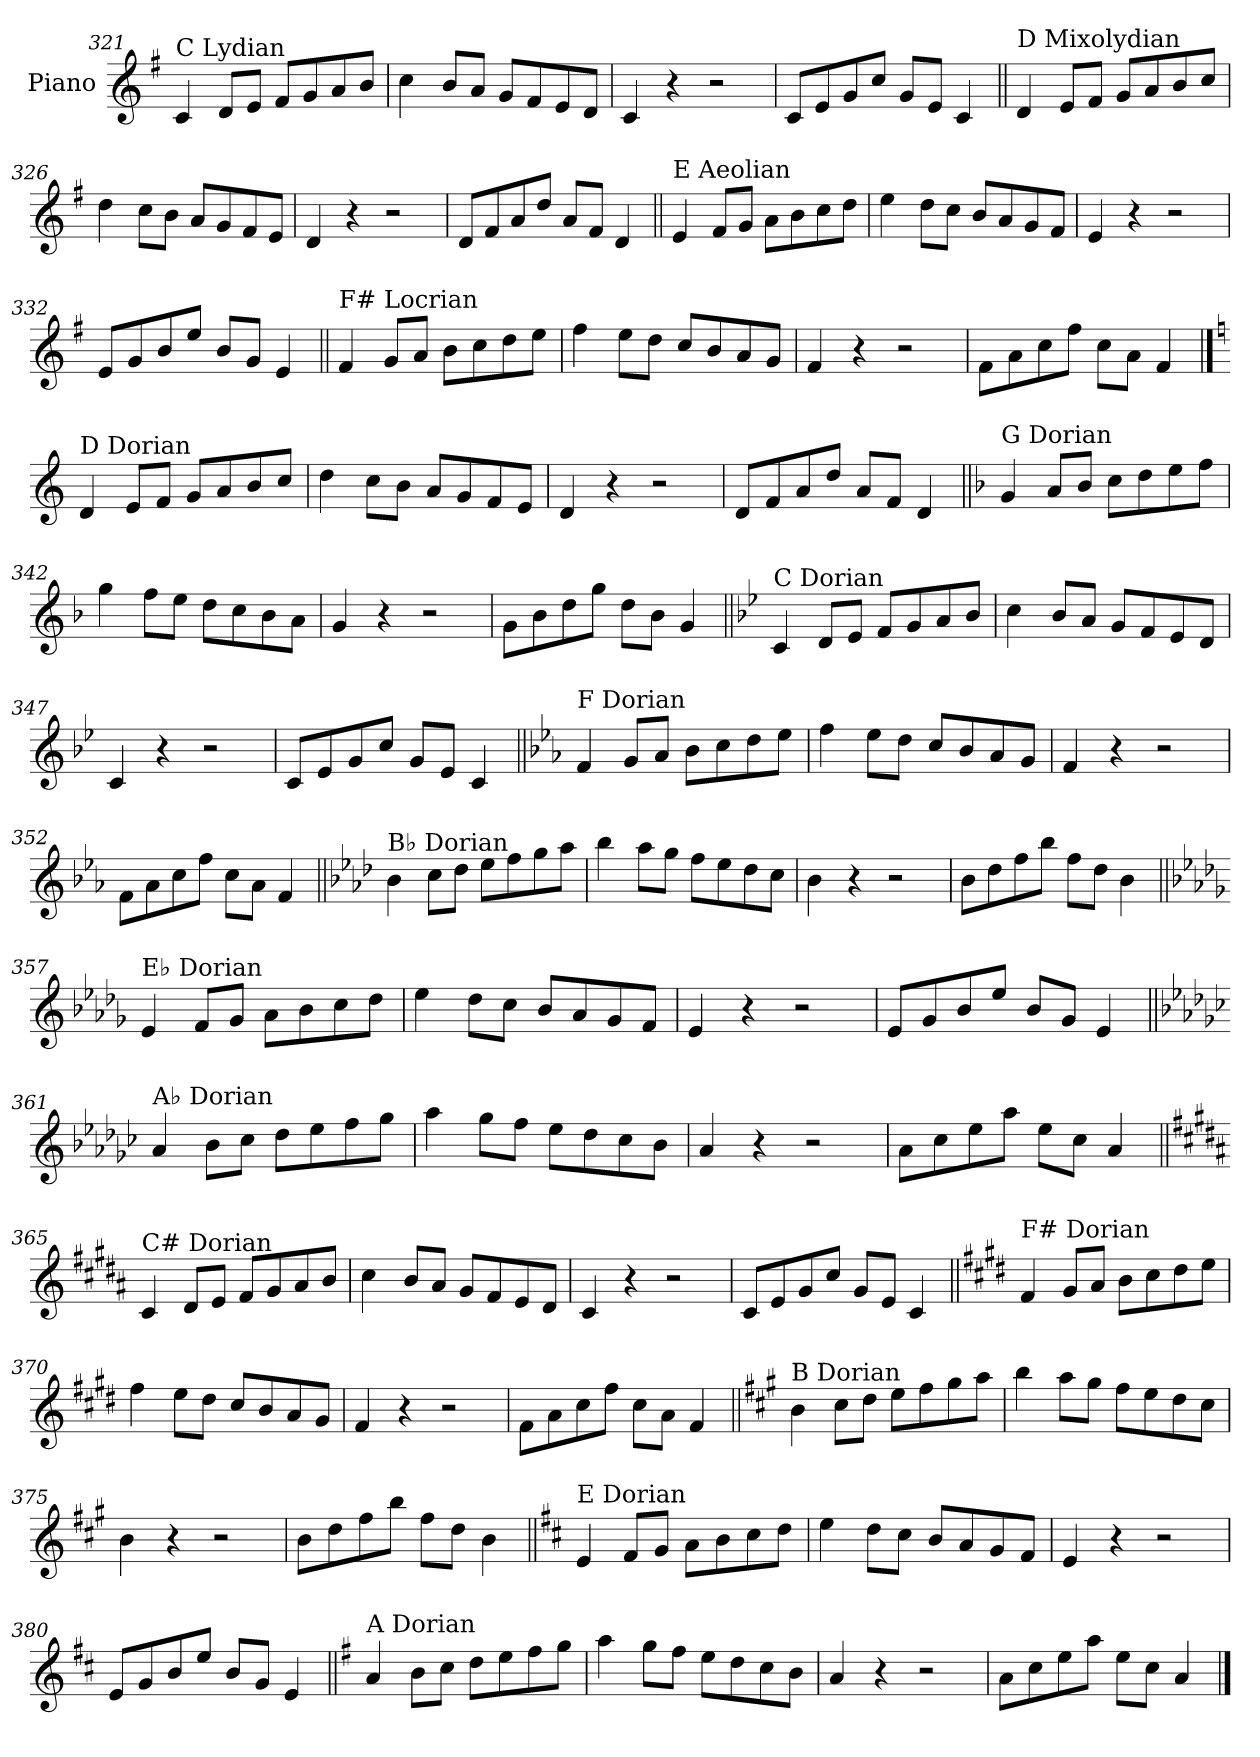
**kern
*part1
*staff1
*I"Piano
*I'Pno.
!!LO:LB:g=z
*clefG2
*k[f#]
=321
!LO:TX:a:t=C Lydian
4c/
8d/L
8e/J
8f#/L
8g/
8a/
8b/J
=322
4cc\
8b/L
8a/J
8g/L
8f#/
8e/
8d/J
=323
4c/
4r
2r
=324
8c/L
8e/
8g/
8cc/J
8g/L
8e/J
4c/
!!LO:LB:g=z
=325||
!LO:TX:a:t=D Mixolydian
4d/
8e/L
8f#/J
8g/L
8a/
8b/
8cc/J
=326
4dd\
8cc\L
8b\J
8a/L
8g/
8f#/
8e/J
=327
4d/
4r
2r
=328
8d/L
8f#/
8a/
8dd/J
8a/L
8f#/J
4d/
!!LO:LB:g=z
=329||
!LO:TX:a:t=E Aeolian
4e/
8f#/L
8g/J
8a\L
8b\
8cc\
8dd\J
=330
4ee\
8dd\L
8cc\J
8b/L
8a/
8g/
8f#/J
=331
4e/
4r
2r
=332
8e/L
8g/
8b/
8ee/J
8b/L
8g/J
4e/
!!LO:LB:g=z
=333||
!LO:TX:a:t=F# Locrian
4f#/
8g/L
8a/J
8b\L
8cc\
8dd\
8ee\J
=334
4ff#\
8ee\L
8dd\J
8cc/L
8b/
8a/
8g/J
=335
4f#/
4r
2r
=336
8f#\L
8a\
8cc\
8ff#\J
8cc\L
8a\J
4f#/
!!LO:PB:g=z
==337
*k[]
!LO:TX:a:t=D Dorian
4d/
8e/L
8f/J
8g/L
8a/
8b/
8cc/J
=338
4dd\
8cc\L
8b\J
8a/L
8g/
8f/
8e/J
=339
4d/
4r
2r
=340
8d/L
8f/
8a/
8dd/J
8a/L
8f/J
4d/
!!LO:LB:g=z
=341||
*k[b-]
!LO:TX:a:t=G Dorian
4g/
8a/L
8b-/J
8cc\L
8dd\
8ee\
8ff\J
=342
4gg\
8ff\L
8ee\J
8dd\L
8cc\
8b-\
8a\J
=343
4g/
4r
2r
=344
8g\L
8b-\
8dd\
8gg\J
8dd\L
8b-\J
4g/
!!LO:LB:g=z
=345||
*k[b-e-]
!LO:TX:a:t=C Dorian
4c/
8d/L
8e-/J
8f/L
8g/
8a/
8b-/J
=346
4cc\
8b-/L
8a/J
8g/L
8f/
8e-/
8d/J
=347
4c/
4r
2r
=348
8c/L
8e-/
8g/
8cc/J
8g/L
8e-/J
4c/
!!LO:LB:g=z
=349||
*k[b-e-a-]
!LO:TX:a:t=F Dorian
4f/
8g/L
8a-/J
8b-\L
8cc\
8dd\
8ee-\J
=350
4ff\
8ee-\L
8dd\J
8cc/L
8b-/
8a-/
8g/J
=351
4f/
4r
2r
=352
8f\L
8a-\
8cc\
8ff\J
8cc\L
8a-\J
4f/
!!LO:LB:g=z
=353||
*k[b-e-a-d-]
!LO:TX:a:t=B♭ Dorian
4b-\
8cc\L
8dd-\J
8ee-\L
8ff\
8gg\
8aa-\J
=354
4bb-\
8aa-\L
8gg\J
8ff\L
8ee-\
8dd-\
8cc\J
=355
4b-\
4r
2r
=356
8b-\L
8dd-\
8ff\
8bb-\J
8ff\L
8dd-\J
4b-\
!!LO:LB:g=z
=357||
*k[b-e-a-d-g-]
!LO:TX:a:t=E♭ Dorian
4e-/
8f/L
8g-/J
8a-\L
8b-\
8cc\
8dd-\J
=358
4ee-\
8dd-\L
8cc\J
8b-/L
8a-/
8g-/
8f/J
=359
4e-/
4r
2r
=360
8e-/L
8g-/
8b-/
8ee-/J
8b-/L
8g-/J
4e-/
!!LO:LB:g=z
=361||
*k[b-e-a-d-g-c-]
!LO:TX:a:t=A♭ Dorian
4a-/
8b-\L
8cc-\J
8dd-\L
8ee-\
8ff\
8gg-\J
=362
4aa-\
8gg-\L
8ff\J
8ee-\L
8dd-\
8cc-\
8b-\J
=363
4a-/
4r
2r
=364
8a-\L
8cc-\
8ee-\
8aa-\J
8ee-\L
8cc-\J
4a-/
!!LO:LB:g=z
=365||
*k[f#c#g#d#a#]
!LO:TX:a:t=C# Dorian
4c#/
8d#/L
8e/J
8f#/L
8g#/
8a#/
8b/J
=366
4cc#\
8b/L
8a#/J
8g#/L
8f#/
8e/
8d#/J
=367
4c#/
4r
2r
=368
8c#/L
8e/
8g#/
8cc#/J
8g#/L
8e/J
4c#/
!!LO:LB:g=z
=369||
*k[f#c#g#d#]
!LO:TX:a:t=F# Dorian
4f#/
8g#/L
8a/J
8b\L
8cc#\
8dd#\
8ee\J
=370
4ff#\
8ee\L
8dd#\J
8cc#/L
8b/
8a/
8g#/J
=371
4f#/
4r
2r
=372
8f#\L
8a\
8cc#\
8ff#\J
8cc#\L
8a\J
4f#/
!!LO:LB:g=z
=373||
*k[f#c#g#]
!LO:TX:a:t=B Dorian
4b\
8cc#\L
8dd\J
8ee\L
8ff#\
8gg#\
8aa\J
=374
4bb\
8aa\L
8gg#\J
8ff#\L
8ee\
8dd\
8cc#\J
=375
4b\
4r
2r
=376
8b\L
8dd\
8ff#\
8bb\J
8ff#\L
8dd\J
4b\
!!LO:LB:g=z
=377||
*k[f#c#]
!LO:TX:a:t=E Dorian
4e/
8f#/L
8g/J
8a\L
8b\
8cc#\
8dd\J
=378
4ee\
8dd\L
8cc#\J
8b/L
8a/
8g/
8f#/J
=379
4e/
4r
2r
=380
8e/L
8g/
8b/
8ee/J
8b/L
8g/J
4e/
!!LO:LB:g=z
=381||
*k[f#]
!LO:TX:a:t=A Dorian
4a/
8b\L
8cc\J
8dd\L
8ee\
8ff#\
8gg\J
=382
4aa\
8gg\L
8ff#\J
8ee\L
8dd\
8cc\
8b\J
=383
4a/
4r
2r
=384
8a\L
8cc\
8ee\
8aa\J
8ee\L
8cc\J
4a/
==
*-
